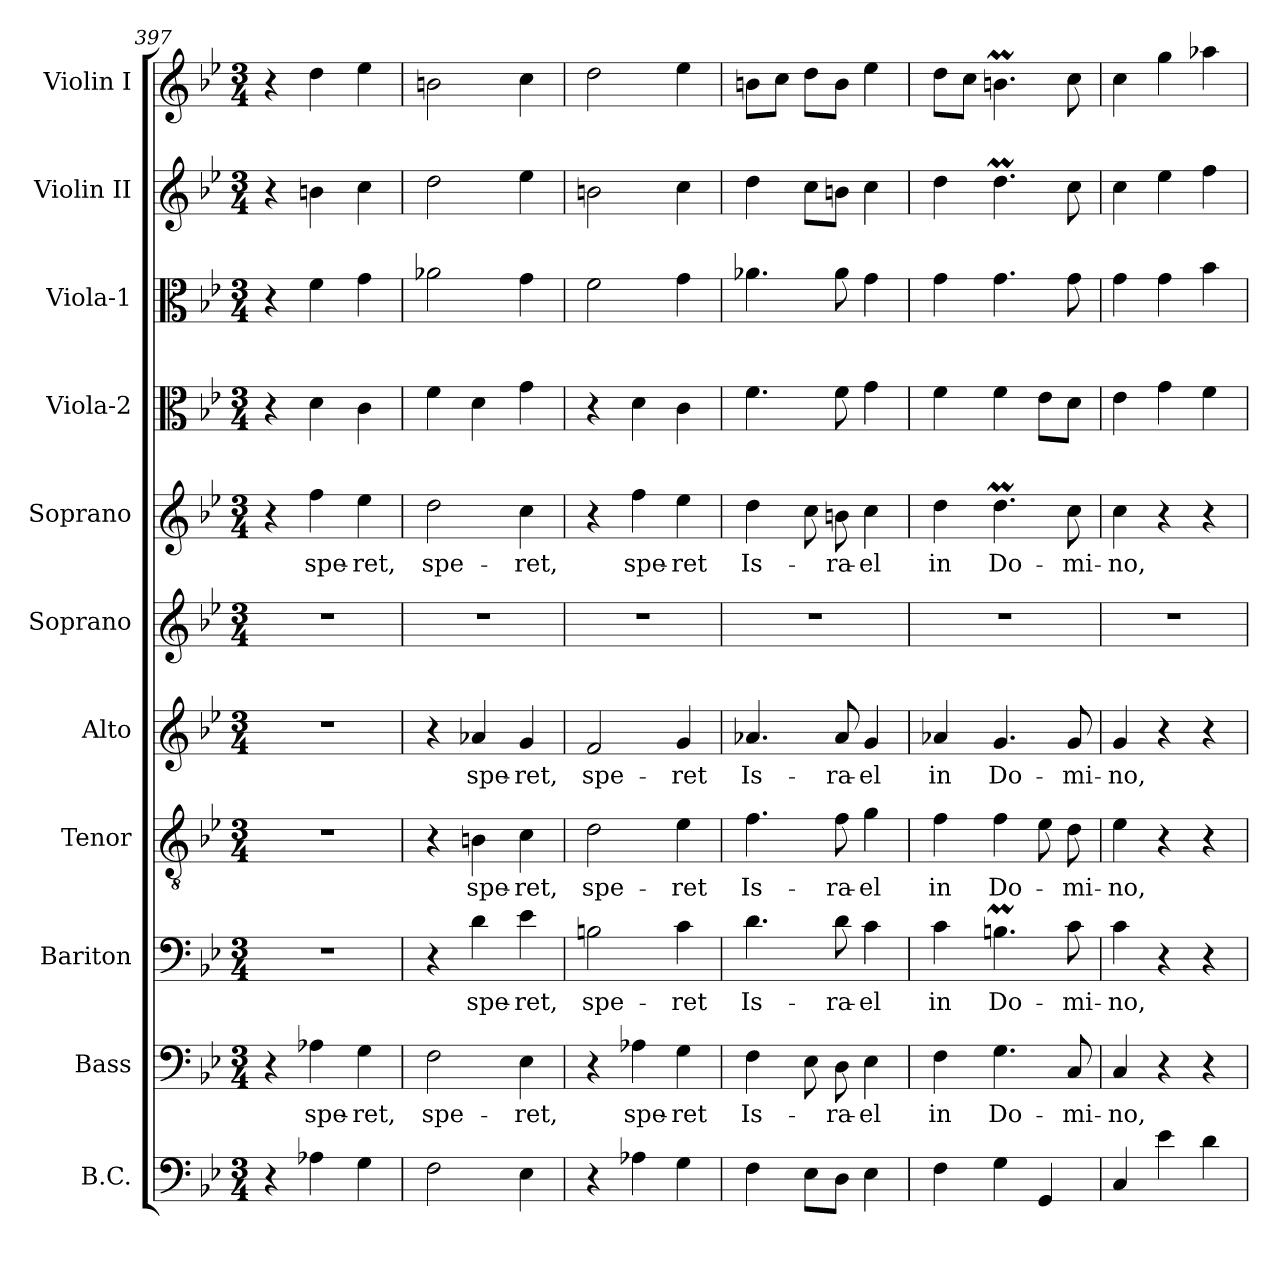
**kern	**kern	**text	**kern	**text	**kern	**text	**kern	**text	**kern	**kern	**text	**kern	**kern	**kern	**kern
*part11	*part10	*part10	*part9	*part9	*part8	*part8	*part7	*part7	*part6	*part5	*part5	*part4	*part3	*part2	*part1
*staff11	*staff10	*staff10	*staff9	*staff9	*staff8	*staff8	*staff7	*staff7	*staff6	*staff5	*staff5	*staff4	*staff3	*staff2	*staff1
*I"B.C.	*I"Bass	*	*I"Bariton	*	*I"Tenor	*	*I"Alto	*	*I"Soprano	*I"Soprano	*	*I"Viola-2	*I"Viola-1	*I"Violin II	*I"Violin I
*I'BC	*I'B	*	*I'Br	*	*I'T	*	*I'A	*	*I'S-2	*I'S-1	*	*I'Va-2	*I'Va-1	*I'V-2	*I'V-1
*clefF4	*clefF4	*	*clefF4	*	*clefGv2	*	*clefG2	*	*clefG2	*clefG2	*	*clefC3	*clefC3	*clefG2	*clefG2
*k[b-e-]	*k[b-e-]	*	*k[b-e-]	*	*k[b-e-]	*	*k[b-e-]	*	*k[b-e-]	*k[b-e-]	*	*k[b-e-]	*k[b-e-]	*k[b-e-]	*k[b-e-]
*B-:	*B-:	*	*B-:	*	*B-:	*	*B-:	*	*B-:	*B-:	*	*B-:	*B-:	*B-:	*B-:
*M3/4	*M3/4	*	*M3/4	*	*M3/4	*	*M3/4	*	*M3/4	*M3/4	*	*M3/4	*M3/4	*M3/4	*M3/4
=397	=397	=397	=397	=397	=397	=397	=397	=397	=397	=397	=397	=397	=397	=397	=397
4r	4r	.	2.r	.	2.r	.	2.r	.	2.r	4r	.	4r	4r	4r	4r
!	!	!LO:LY:b	!	!	!	!	!	!	!	!	!LO:LY:b	!	!	!	!
4A-X\	4A-X\	spe-	.	.	.	.	.	.	.	4ff\	spe-	4d\	4f\	4bn\	4dd\
!	!	!LO:LY:b	!	!	!	!	!	!	!	!	!LO:LY:b	!	!	!	!
4G\	4G\	-ret,	.	.	.	.	.	.	.	4ee-\	-ret,	4c\	4g\	4cc\	4ee-\
=398	=398	=398	=398	=398	=398	=398	=398	=398	=398	=398	=398	=398	=398	=398	=398
!	!	!LO:LY:b	!	!	!	!	!	!	!	!	!LO:LY:b	!	!	!	!
2F\	2F\	spe-	4r	.	4r	.	4r	.	2.r	2dd\	spe-	4f\	2a-X\	2dd\	2bn\
!	!	!	!	!LO:LY:b	!	!LO:LY:b	!	!LO:LY:b	!	!	!	!	!	!	!
.	.	.	4d\	spe-	4Bn\	spe-	4a-X/	spe-	.	.	.	4d\	.	.	.
!	!	!LO:LY:b	!	!LO:LY:b	!	!LO:LY:b	!	!LO:LY:b	!	!	!LO:LY:b	!	!	!	!
4E-\	4E-\	-ret,	4e-\	-ret,	4c\	-ret,	4g/	-ret,	.	4cc\	-ret,	4g\	4g\	4ee-\	4cc\
=399	=399	=399	=399	=399	=399	=399	=399	=399	=399	=399	=399	=399	=399	=399	=399
!	!	!	!	!LO:LY:b	!	!LO:LY:b	!	!LO:LY:b	!	!	!	!	!	!	!
4r	4r	.	2Bn\	spe-	2d\	spe-	2f/	spe-	2.r	4r	.	4r	2f\	2bn\	2dd\
!	!	!LO:LY:b	!	!	!	!	!	!	!	!	!LO:LY:b	!	!	!	!
4A-X\	4A-X\	spe-	.	.	.	.	.	.	.	4ff\	spe-	4d\	.	.	.
!	!	!LO:LY:b	!	!LO:LY:b	!	!LO:LY:b	!	!LO:LY:b	!	!	!LO:LY:b	!	!	!	!
4G\	4G\	-ret	4c\	-ret	4e-\	-ret	4g/	-ret	.	4ee-\	-ret	4c\	4g\	4cc\	4ee-\
=400	=400	=400	=400	=400	=400	=400	=400	=400	=400	=400	=400	=400	=400	=400	=400
!	!	!LO:LY:b	!	!LO:LY:b	!	!LO:LY:b	!	!LO:LY:b	!	!	!LO:LY:b	!	!	!	!
4F\	4F\	Is-	4.d\	Is-	4.f\	Is-	4.a-X/	Is-	2.r	4dd\	Is-	4.f\	4.a-X\	4dd\	8bn\L
.	.	.	.	.	.	.	.	.	.	.	.	.	.	.	8cc\J
8E-\L	8E-\	.	.	.	.	.	.	.	.	8cc\	.	.	.	8cc\L	8dd\L
!	!	!LO:LY:b	!	!LO:LY:b	!	!LO:LY:b	!	!LO:LY:b	!	!	!LO:LY:b	!	!	!	!
8D\J	8D\	-ra-	8d\	-ra-	8f\	-ra-	8a-/	-ra-	.	8bn\	-ra-	8f\	8a-\	8bn\J	8b\J
!	!	!LO:LY:b	!	!LO:LY:b	!	!LO:LY:b	!	!LO:LY:b	!	!	!LO:LY:b	!	!	!	!
4E-\	4E-\	-el	4c\	-el	4g\	-el	4g/	-el	.	4cc\	-el	4g\	4g\	4cc\	4ee-\
!!LO:PB:g=z
=401	=401	=401	=401	=401	=401	=401	=401	=401	=401	=401	=401	=401	=401	=401	=401
!	!	!LO:LY:b	!	!LO:LY:b	!	!LO:LY:b	!	!LO:LY:b	!	!	!LO:LY:b	!	!	!	!
4F\	4F\	in	4c\	in	4f\	in	4a-X/	in	2.r	4dd\	in	4f\	4g\	4dd\	8dd\L
.	.	.	.	.	.	.	.	.	.	.	.	.	.	.	8cc\J
!	!	!LO:LY:b	!	!LO:LY:b	!	!LO:LY:b	!	!LO:LY:b	!	!	!LO:LY:b	!	!	!	!
4G\	4.G\	Do-	4.Bnm\	Do-	4f\	Do-	4.g/	Do-	.	4.ddm\	Do-	4f\	4.g\	4.ddm\	4.bnm\
4GG/	.	.	.	.	8e-\	.	.	.	.	.	.	8e-\L	.	.	.
!	!	!LO:LY:b	!	!LO:LY:b	!	!LO:LY:b	!	!LO:LY:b	!	!	!LO:LY:b	!	!	!	!
.	8C/	-mi-	8c\	-mi-	8d\	-mi-	8g/	-mi-	.	8cc\	-mi-	8d\J	8g\	8cc\	8cc\
=402	=402	=402	=402	=402	=402	=402	=402	=402	=402	=402	=402	=402	=402	=402	=402
!	!	!LO:LY:b	!	!LO:LY:b	!	!LO:LY:b	!	!LO:LY:b	!	!	!LO:LY:b	!	!	!	!
4C/	4C/	-no,	4c\	-no,	4e-\	-no,	4g/	-no,	2.r	4cc\	-no,	4e-\	4g\	4cc\	4cc\
4e-\	4r	.	4r	.	4r	.	4r	.	.	4r	.	4g\	4g\	4ee-\	4gg\
4d\	4r	.	4r	.	4r	.	4r	.	.	4r	.	4f\	4b-\	4ff\	4aa-X\
=	=	=	=	=	=	=	=	=	=	=	=	=	=	=	=
*-	*-	*-	*-	*-	*-	*-	*-	*-	*-	*-	*-	*-	*-	*-	*-
